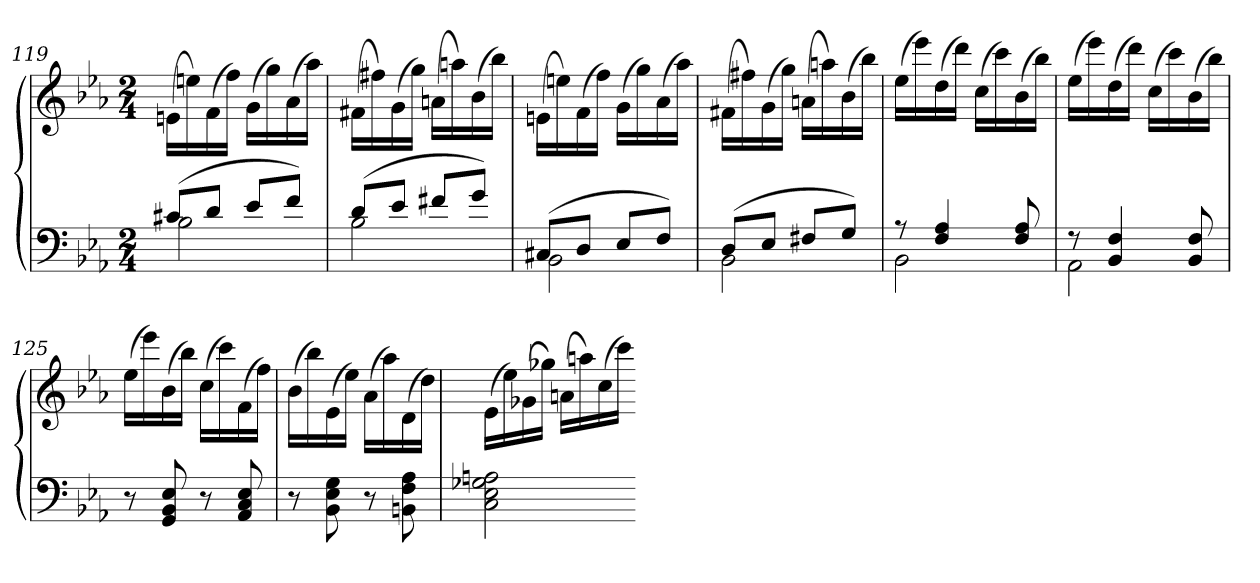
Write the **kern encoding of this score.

**kern	**kern
*part1	*part1
*staff2	*staff1
*clefF4	*clefG2
*k[b-e-a-]	*k[b-e-a-]
*E-:	*E-:
*M2/4	*M2/4
=119	=119
*^	*
(8c#XL	2B-	(16enLL
.	.	16een)
8dJ	.	(16f
.	.	16ffJJ)
8e-L	.	(16gLL
.	.	16gg)
8fJ)	.	(16a-
.	.	16aa-JJ)
=120	=120	=120
(8dL	2B-	(16f#XLL
.	.	16ff#X)
8e-J	.	(16g
.	.	16ggJJ)
8f#XL	.	(16anLL
.	.	16aan)
8gJ)	.	(16b-
.	.	16bb-JJ)
=121	=121	=121
(8C#XL	2BB-	(16enLL
.	.	16een)
8DJ	.	(16f
.	.	16ffJJ)
8E-L	.	(16gLL
.	.	16gg)
8FJ)	.	(16a-
.	.	16aa-JJ)
=122	=122	=122
(8DL	2BB-	(16f#XLL
.	.	16ff#X)
8E-J	.	(16g
.	.	16ggJJ)
8F#XL	.	(16anLL
.	.	16aan)
8GJ)	.	(16b-
.	.	16bb-JJ)
=123	=123	=123
8r	2BB-	(16ee-LL
.	.	16eee-)
4F 4A-	.	(16dd
.	.	16dddJJ)
.	.	(16ccLL
.	.	16ccc)
8F 8A-	.	(16b-
.	.	16bb-JJ)
=124	=124	=124
8r	2AA-	(16ee-LL
.	.	16eee-)
4BB- 4F	.	(16dd
.	.	16dddJJ)
.	.	(16ccLL
.	.	16ccc)
8BB- 8F	.	(16b-
.	.	16bb-JJ)
*v	*v	*
=125	=125
8r	(16ee-LL
.	16eee-)
8GG 8BB- 8E-	(16b-
.	16bb-JJ)
8r	(16ccLL
.	16ccc)
8AA- 8C 8E-	(16f
.	16ffJJ)
=126	=126
8r	(16b-LL
.	16bb-)
8BB- 8E- 8G	(16e-
.	16ee-JJ)
8r	(16a-LL
.	16aa-)
8BBn 8F 8A-	(16d
.	16ddJJ)
=127	=127
2C 2E- 2G-X 2An	(16e-LL
.	16ee-)
.	(16g-X
.	16gg-XJJ)
.	(16anLL
.	16aan)
.	(16cc
.	16cccJJ)
=-	=-
*-	*-
